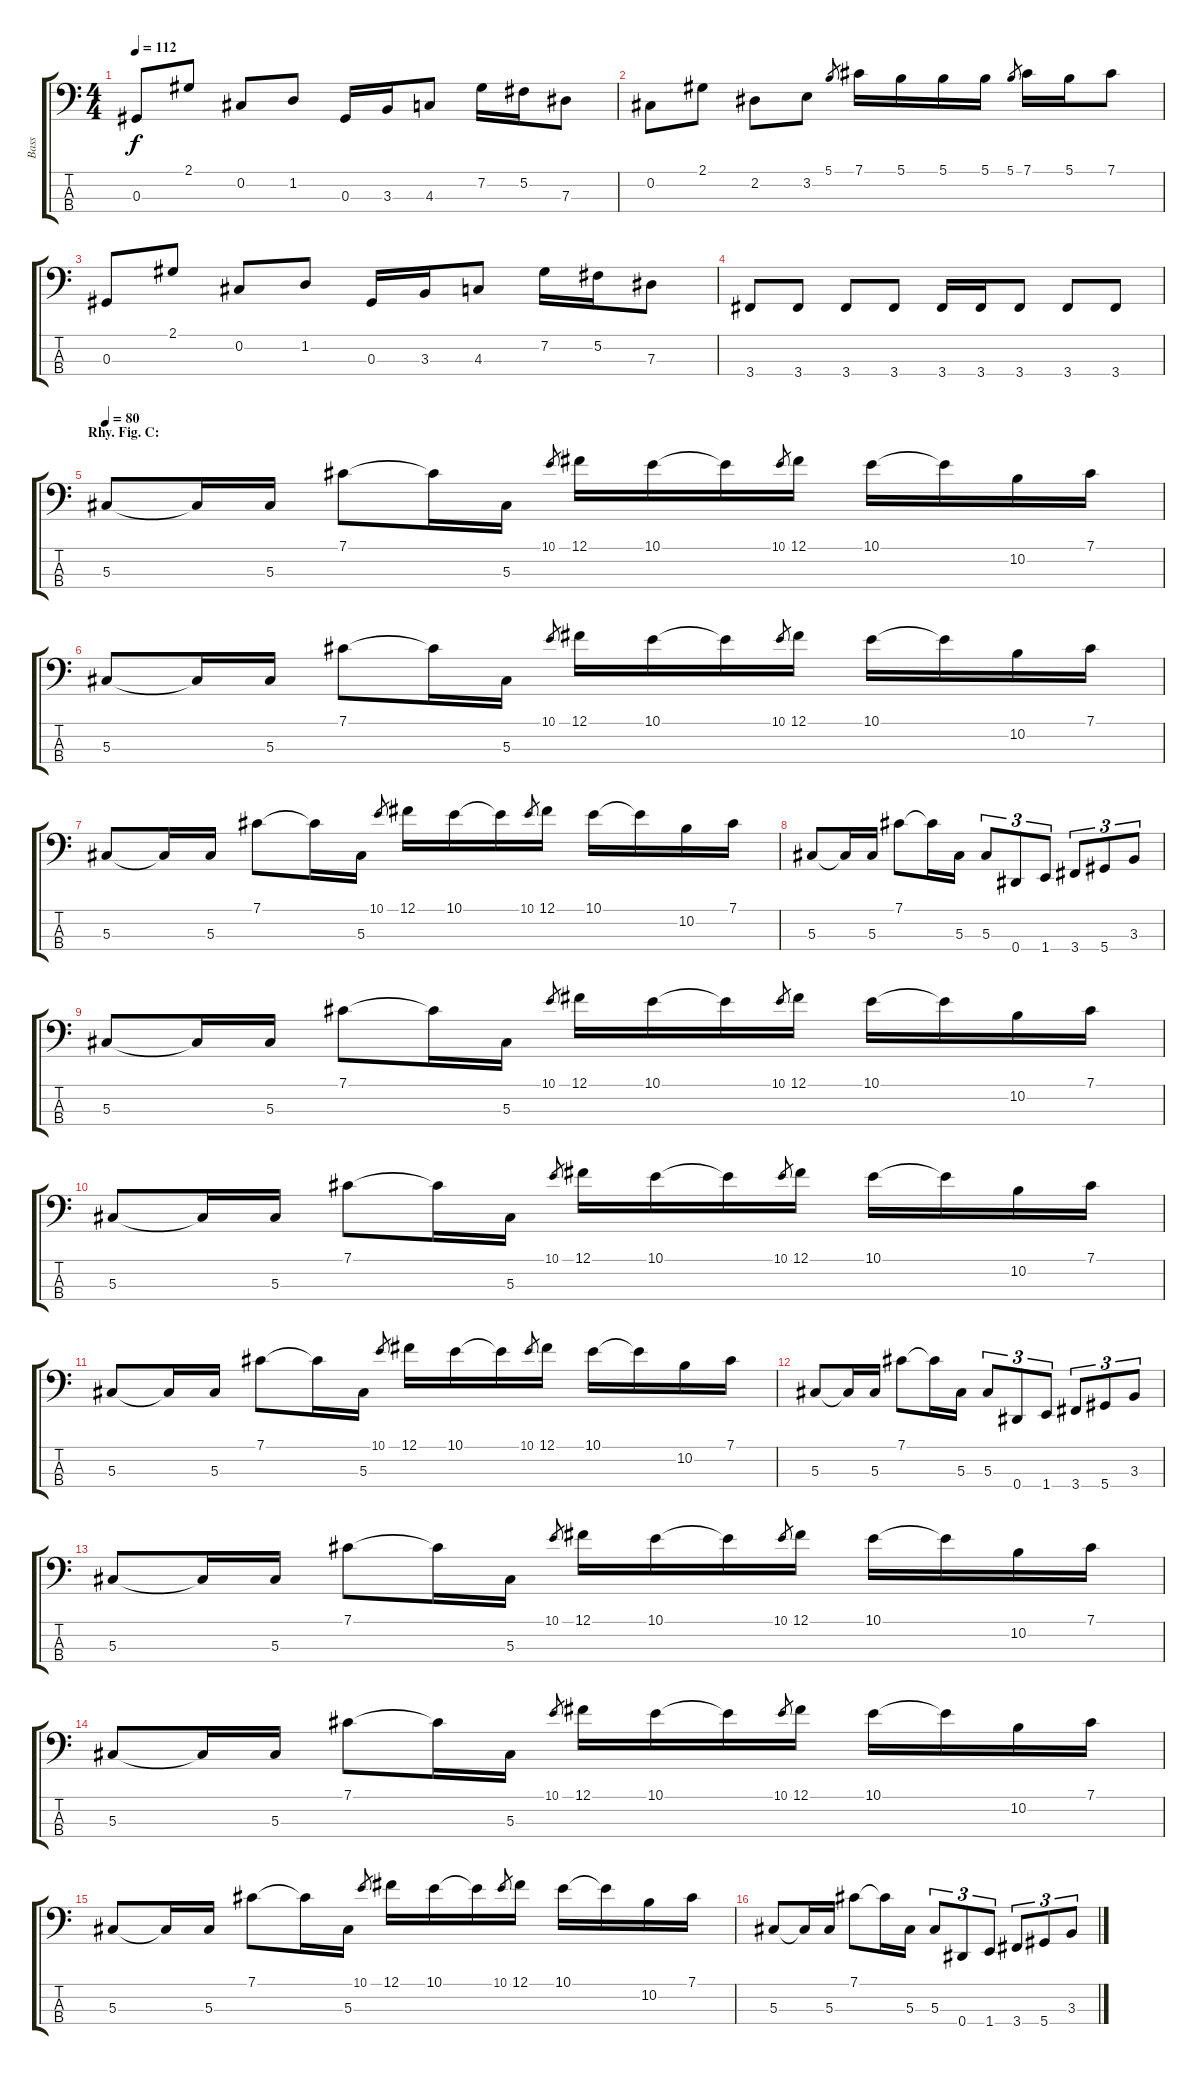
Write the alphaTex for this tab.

\track ("Bass" "Bass") {instrument electricbasspick}
\staff {score tabs}
\tuning (Gb2 Db2 Ab1 Eb1) {hide}
\ts (4 4)
\tempo 112
\clef f4
\ks c
0.3.8{dy f} 2.1.8 0.2.8 1.2.8 0.3.16 3.3.16 4.3.8 7.2.16 5.2.16 7.3.8 |
0.2.8 2.1.8 2.2.8 3.2.8 5.1.8{gr} 7.1.16 5.1.16 5.1.16 5.1.16 5.1.8{gr} 7.1.16 5.1.16 7.1.8 |
0.3.8 2.1.8 0.2.8 1.2.8 0.3.16 3.3.16 4.3.8 7.2.16 5.2.16 7.3.8 |
3.4.8 3.4.8 3.4.8 3.4.8 3.4.16 3.4.16 3.4.8 3.4.8 3.4.8 |
\section ("" "Rhy. Fig. C:")
\tempo 80
5.3.8 5.3{t}.16 5.3.16 7.1.8 7.1{t}.16 5.3.16 10.1.8{gr} 12.1.16 10.1.16 10.1{t}.16 10.1.8{gr} 12.1.16 10.1.16 10.1{t}.16 10.2.16 7.1.16 |
5.3.8 5.3{t}.16 5.3.16 7.1.8 7.1{t}.16 5.3.16 10.1.8{gr} 12.1.16 10.1.16 10.1{t}.16 10.1.8{gr} 12.1.16 10.1.16 10.1{t}.16 10.2.16 7.1.16 |
5.3.8 5.3{t}.16 5.3.16 7.1.8 7.1{t}.16 5.3.16 10.1.8{gr} 12.1.16 10.1.16 10.1{t}.16 10.1.8{gr} 12.1.16 10.1.16 10.1{t}.16 10.2.16 7.1.16 |
5.3.8 5.3{t}.16 5.3.16 7.1.8 7.1{t}.16 5.3.16 5.3.8{tu (3 2)} 0.4.8{tu (3 2)} 1.4.8{tu (3 2)} 3.4.8{tu (3 2)} 5.4.8{tu (3 2)} 3.3.8{tu (3 2)} |
5.3.8 5.3{t}.16 5.3.16 7.1.8 7.1{t}.16 5.3.16 10.1.8{gr} 12.1.16 10.1.16 10.1{t}.16 10.1.8{gr} 12.1.16 10.1.16 10.1{t}.16 10.2.16 7.1.16 |
5.3.8 5.3{t}.16 5.3.16 7.1.8 7.1{t}.16 5.3.16 10.1.8{gr} 12.1.16 10.1.16 10.1{t}.16 10.1.8{gr} 12.1.16 10.1.16 10.1{t}.16 10.2.16 7.1.16 |
5.3.8 5.3{t}.16 5.3.16 7.1.8 7.1{t}.16 5.3.16 10.1.8{gr} 12.1.16 10.1.16 10.1{t}.16 10.1.8{gr} 12.1.16 10.1.16 10.1{t}.16 10.2.16 7.1.16 |
5.3.8 5.3{t}.16 5.3.16 7.1.8 7.1{t}.16 5.3.16 5.3.8{tu (3 2)} 0.4.8{tu (3 2)} 1.4.8{tu (3 2)} 3.4.8{tu (3 2)} 5.4.8{tu (3 2)} 3.3.8{tu (3 2)} |
5.3.8 5.3{t}.16 5.3.16 7.1.8 7.1{t}.16 5.3.16 10.1.8{gr} 12.1.16 10.1.16 10.1{t}.16 10.1.8{gr} 12.1.16 10.1.16 10.1{t}.16 10.2.16 7.1.16 |
5.3.8 5.3{t}.16 5.3.16 7.1.8 7.1{t}.16 5.3.16 10.1.8{gr} 12.1.16 10.1.16 10.1{t}.16 10.1.8{gr} 12.1.16 10.1.16 10.1{t}.16 10.2.16 7.1.16 |
5.3.8 5.3{t}.16 5.3.16 7.1.8 7.1{t}.16 5.3.16 10.1.8{gr} 12.1.16 10.1.16 10.1{t}.16 10.1.8{gr} 12.1.16 10.1.16 10.1{t}.16 10.2.16 7.1.16 |
5.3.8 5.3{t}.16 5.3.16 7.1.8 7.1{t}.16 5.3.16 5.3.8{tu (3 2)} 0.4.8{tu (3 2)} 1.4.8{tu (3 2)} 3.4.8{tu (3 2)} 5.4.8{tu (3 2)} 3.3.8{tu (3 2)}
